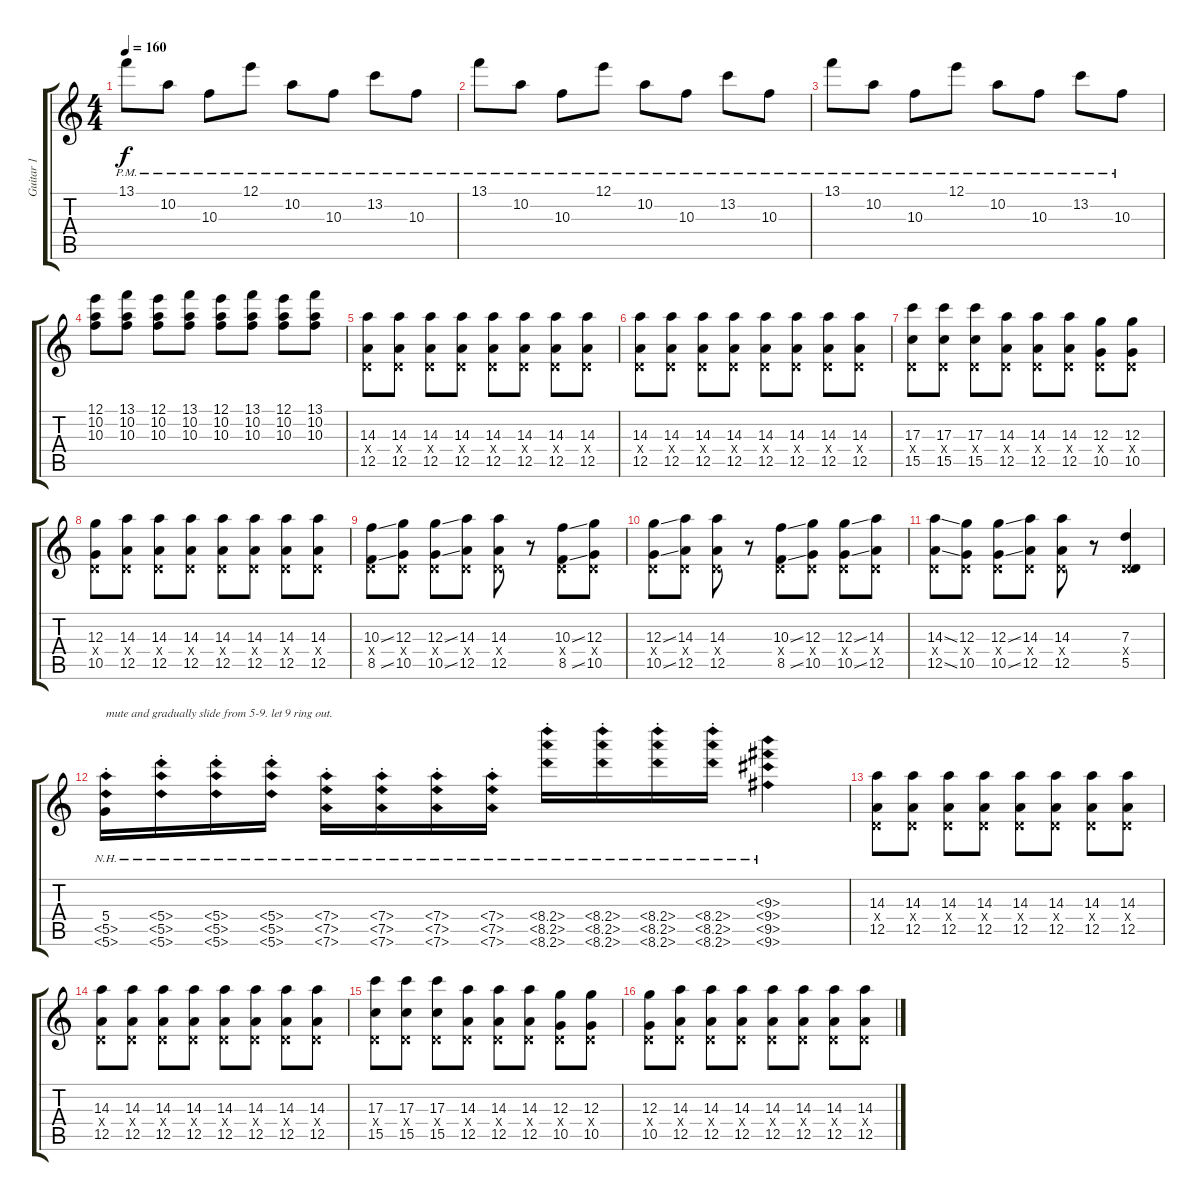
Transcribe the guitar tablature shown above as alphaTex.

\track ("Guitar 1" "Guitar 1") {instrument distortionguitar}
\staff {score tabs}
\tuning (E4 B3 G3 D3 A2 D2) {hide}
\ts (4 4)
\tempo 160
\clef g2
\ks c
13.1{pm}.8{dy f} 10.2{pm}.8 10.3{pm}.8 12.1{pm}.8 10.2{pm}.8 10.3{pm}.8 13.2{pm}.8 10.3{pm}.8 |
13.1{pm}.8 10.2{pm}.8 10.3{pm}.8 12.1{pm}.8 10.2{pm}.8 10.3{pm}.8 13.2{pm}.8 10.3{pm}.8 |
13.1{pm}.8 10.2{pm}.8 10.3{pm}.8 12.1{pm}.8 10.2{pm}.8 10.3{pm}.8 13.2{pm}.8 10.3{pm}.8 |
(12.1 10.2 10.3).8 (13.1 10.2 10.3).8 (12.1 10.2 10.3).8 (13.1 10.2 10.3).8 (12.1 10.2 10.3).8 (13.1 10.2 10.3).8 (12.1 10.2 10.3).8 (13.1 10.2 10.3).8 |
(14.3 0.4{x} 12.5).8 (14.3 0.4{x} 12.5).8 (14.3 0.4{x} 12.5).8 (14.3 0.4{x} 12.5).8 (14.3 0.4{x} 12.5).8 (14.3 0.4{x} 12.5).8 (14.3 0.4{x} 12.5).8 (14.3 0.4{x} 12.5).8 |
(14.3 0.4{x} 12.5).8 (14.3 0.4{x} 12.5).8 (14.3 0.4{x} 12.5).8 (14.3 0.4{x} 12.5).8 (14.3 0.4{x} 12.5).8 (14.3 0.4{x} 12.5).8 (14.3 0.4{x} 12.5).8 (14.3 0.4{x} 12.5).8 |
(17.3 0.4{x} 15.5).8 (17.3 0.4{x} 15.5).8 (17.3 0.4{x} 15.5).8 (14.3 0.4{x} 12.5).8 (14.3 0.4{x} 12.5).8 (14.3 0.4{x} 12.5).8 (12.3 0.4{x} 10.5).8 (12.3 0.4{x} 10.5).8 |
(12.3 0.4{x} 10.5).8 (14.3 0.4{x} 12.5).8 (14.3 0.4{x} 12.5).8 (14.3 0.4{x} 12.5).8 (14.3 0.4{x} 12.5).8 (14.3 0.4{x} 12.5).8 (14.3 0.4{x} 12.5).8 (14.3 0.4{x} 12.5).8 |
(10.3{ss} 0.4{x} 8.5{ss}).8 (12.3 0.4{x} 10.5).8 (12.3{ss} 0.4{x} 10.5{ss}).8 (14.3 0.4{x} 12.5).8 (14.3 0.4{x} 12.5).8 r.8 (10.3{ss} 0.4{x} 8.5{ss}).8 (12.3 0.4{x} 10.5).8 |
(12.3{ss} 0.4{x} 10.5{ss}).8 (14.3 0.4{x} 12.5).8 (14.3 0.4{x} 12.5).8 r.8 (10.3{ss} 0.4{x} 8.5{ss}).8 (12.3 0.4{x} 10.5).8 (12.3{ss} 0.4{x} 10.5{ss}).8 (14.3 0.4{x} 12.5).8 |
(14.3{ss} 0.4{x} 12.5{ss}).8 (12.3 0.4{x} 10.5).8 (12.3{ss} 0.4{x} 10.5{ss}).8 (14.3 0.4{x} 12.5).8 (14.3 0.4{x} 12.5).8 r.8 (7.3 0.4{x} 5.5).4 |
(5.4{st} 5.5{nh st} 5.6{nh st}).16{txt "mute and gradually slide from 5-9. let 9 ring out."} (5.4{nh st} 5.5{nh st} 5.6{nh st}).16 (5.4{nh st} 5.5{nh st} 5.6{nh st}).16 (5.4{nh st} 5.5{nh st} 5.6{nh st}).16 (7.4{nh st} 7.5{nh st} 7.6{nh st}).16 (7.4{nh st} 7.5{nh st} 7.6{nh st}).16 (7.4{nh st} 7.5{nh st} 7.6{nh st}).16 (7.4{nh st} 7.5{nh st} 7.6{nh st}).16 (8.4{nh st} 8.5{nh st} 8.6{nh st}).16 (8.4{nh st} 8.5{nh st} 8.6{nh st}).16 (8.4{nh st} 8.5{nh st} 8.6{nh st}).16 (8.4{nh st} 8.5{nh st} 8.6{nh st}).16 (9.3{nh} 9.4{nh} 9.5{nh} 9.6{nh}).4 |
(14.3 0.4{x} 12.5).8 (14.3 0.4{x} 12.5).8 (14.3 0.4{x} 12.5).8 (14.3 0.4{x} 12.5).8 (14.3 0.4{x} 12.5).8 (14.3 0.4{x} 12.5).8 (14.3 0.4{x} 12.5).8 (14.3 0.4{x} 12.5).8 |
(14.3 0.4{x} 12.5).8 (14.3 0.4{x} 12.5).8 (14.3 0.4{x} 12.5).8 (14.3 0.4{x} 12.5).8 (14.3 0.4{x} 12.5).8 (14.3 0.4{x} 12.5).8 (14.3 0.4{x} 12.5).8 (14.3 0.4{x} 12.5).8 |
(17.3 0.4{x} 15.5).8 (17.3 0.4{x} 15.5).8 (17.3 0.4{x} 15.5).8 (14.3 0.4{x} 12.5).8 (14.3 0.4{x} 12.5).8 (14.3 0.4{x} 12.5).8 (12.3 0.4{x} 10.5).8 (12.3 0.4{x} 10.5).8 |
(12.3 0.4{x} 10.5).8 (14.3 0.4{x} 12.5).8 (14.3 0.4{x} 12.5).8 (14.3 0.4{x} 12.5).8 (14.3 0.4{x} 12.5).8 (14.3 0.4{x} 12.5).8 (14.3 0.4{x} 12.5).8 (14.3 0.4{x} 12.5).8
